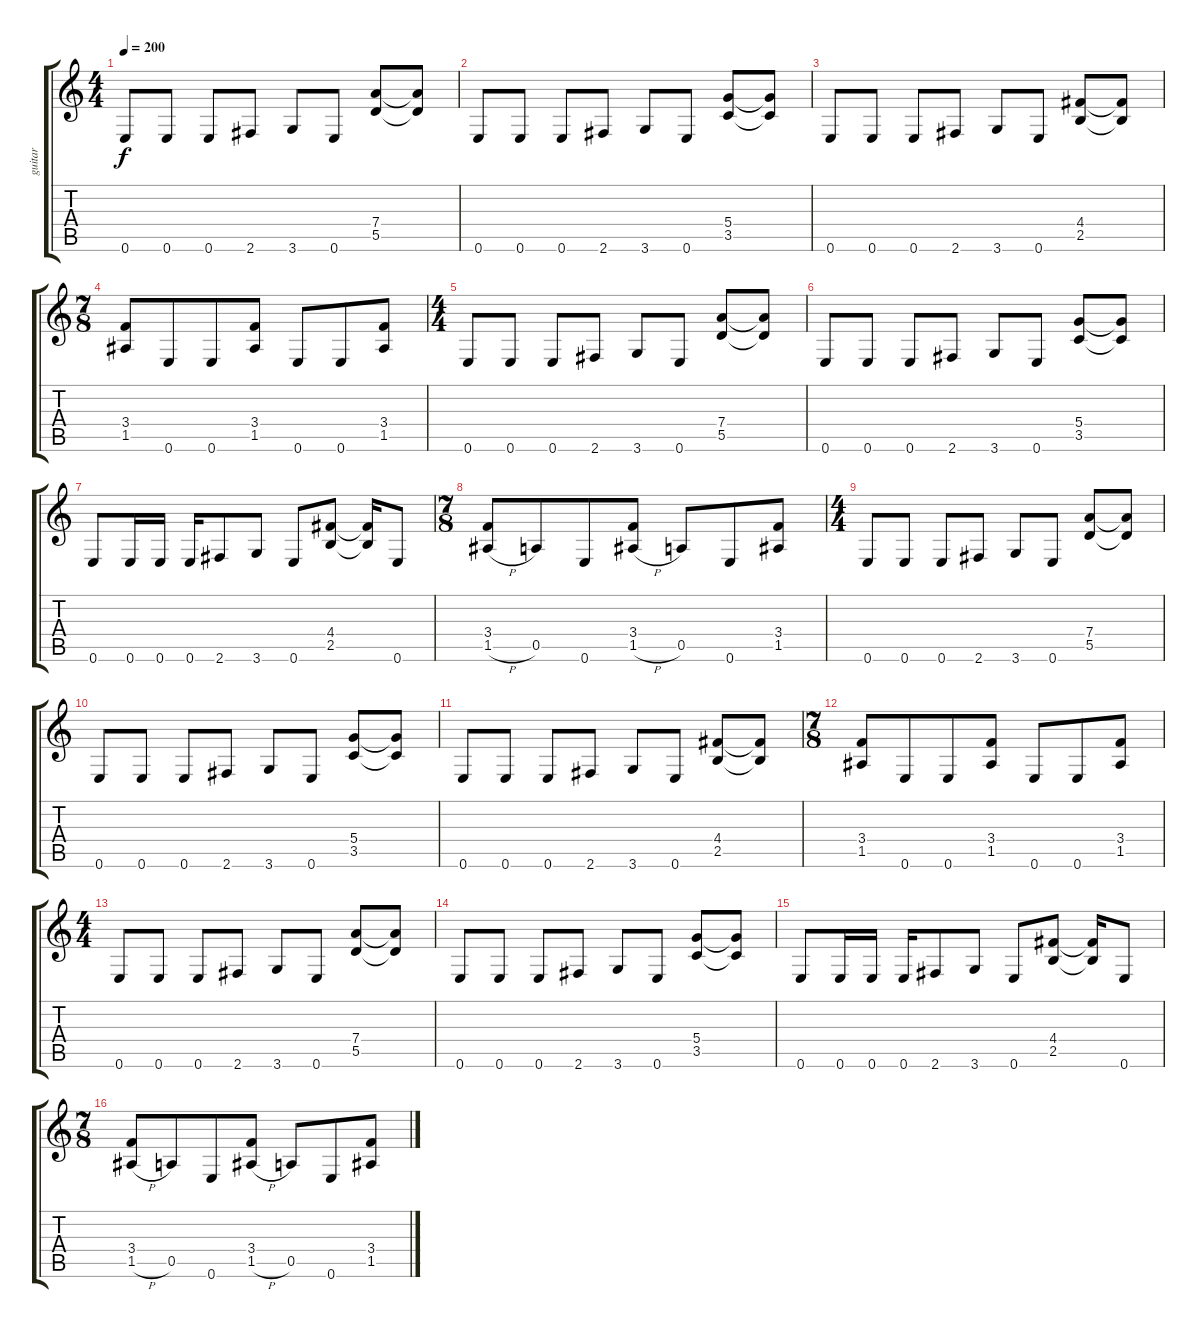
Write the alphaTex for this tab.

\track ("guitar" "guitar") {instrument distortionguitar}
\staff {score tabs}
\tuning (E4 B3 G3 D3 A2 E2) {hide}
\ts (4 4)
\tempo 200
\clef g2
\ks c
0.6.8{dy f} 0.6.8 0.6.8 2.6.8 3.6.8 0.6.8 (7.4 5.5).8 (7.4{t} 5.5{t}).8 |
0.6.8 0.6.8 0.6.8 2.6.8 3.6.8 0.6.8 (5.4 3.5).8 (5.4{t} 3.5{t}).8 |
0.6.8 0.6.8 0.6.8 2.6.8 3.6.8 0.6.8 (4.4 2.5).8 (4.4{t} 2.5{t}).8 |
\ts (7 8)
(3.4 1.5).8 0.6.8 0.6.8 (3.4 1.5).8 0.6.8 0.6.8 (3.4 1.5).8 |
\ts (4 4)
0.6.8 0.6.8 0.6.8 2.6.8 3.6.8 0.6.8 (7.4 5.5).8 (7.4{t} 5.5{t}).8 |
0.6.8 0.6.8 0.6.8 2.6.8 3.6.8 0.6.8 (5.4 3.5).8 (5.4{t} 3.5{t}).8 |
0.6.8 0.6.16 0.6.16 0.6.16 2.6.8 3.6.8 0.6.8 (4.4 2.5).8 (4.4{t} 2.5{t}).16 0.6.8 |
\ts (7 8)
(3.4 1.5{h}).8 0.5.8 0.6.8 (3.4 1.5{h}).8 0.5.8 0.6.8 (3.4 1.5).8 |
\ts (4 4)
0.6.8 0.6.8 0.6.8 2.6.8 3.6.8 0.6.8 (7.4 5.5).8 (7.4{t} 5.5{t}).8 |
0.6.8 0.6.8 0.6.8 2.6.8 3.6.8 0.6.8 (5.4 3.5).8 (5.4{t} 3.5{t}).8 |
0.6.8 0.6.8 0.6.8 2.6.8 3.6.8 0.6.8 (4.4 2.5).8 (4.4{t} 2.5{t}).8 |
\ts (7 8)
(3.4 1.5).8 0.6.8 0.6.8 (3.4 1.5).8 0.6.8 0.6.8 (3.4 1.5).8 |
\ts (4 4)
0.6.8 0.6.8 0.6.8 2.6.8 3.6.8 0.6.8 (7.4 5.5).8 (7.4{t} 5.5{t}).8 |
0.6.8 0.6.8 0.6.8 2.6.8 3.6.8 0.6.8 (5.4 3.5).8 (5.4{t} 3.5{t}).8 |
0.6.8 0.6.16 0.6.16 0.6.16 2.6.8 3.6.8 0.6.8 (4.4 2.5).8 (4.4{t} 2.5{t}).16 0.6.8 |
\ts (7 8)
(3.4 1.5{h}).8 0.5.8 0.6.8 (3.4 1.5{h}).8 0.5.8 0.6.8 (3.4 1.5).8
